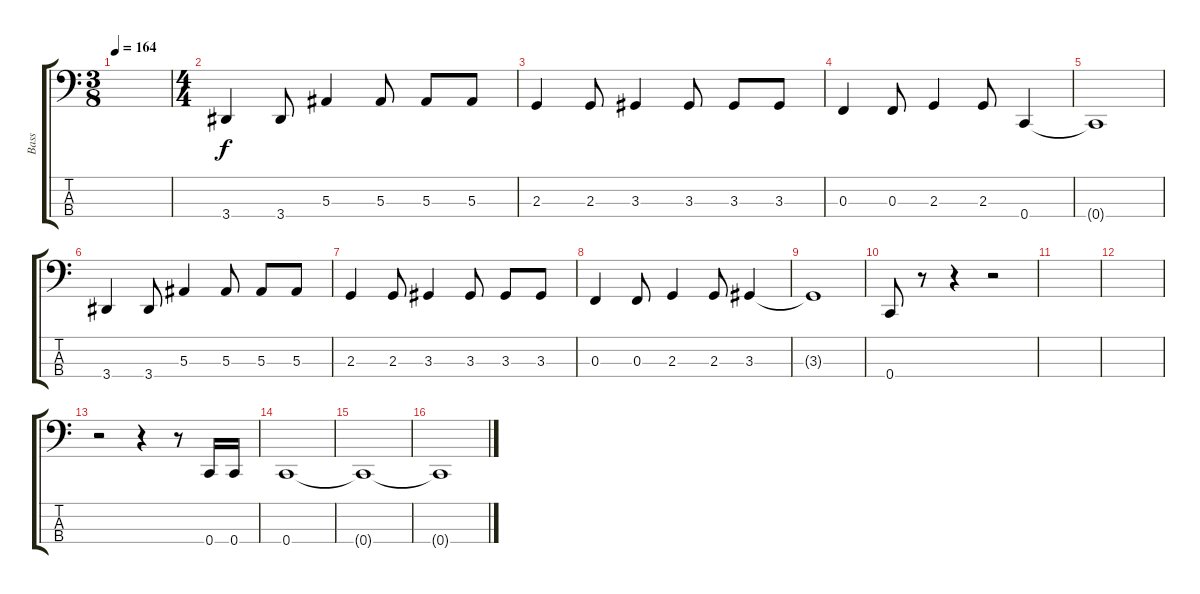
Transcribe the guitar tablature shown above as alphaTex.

\track ("Bass" "Bass") {instrument electricbassfinger}
\staff {score tabs}
\tuning (Eb2 Bb1 F1 C1) {hide}
\ts (3 8)
\tempo 164
\clef f4
\ks c
|
\ts (4 4)
3.4.4 3.4.8 5.3.4 5.3.8 5.3.8 5.3.8 |
2.3.4 2.3.8 3.3.4 3.3.8 3.3.8 3.3.8 |
0.3.4 0.3.8 2.3.4 2.3.8 0.4.4 |
0.4{t}.1 |
3.4.4 3.4.8 5.3.4 5.3.8 5.3.8 5.3.8 |
2.3.4 2.3.8 3.3.4 3.3.8 3.3.8 3.3.8 |
0.3.4 0.3.8 2.3.4 2.3.8 3.3.4 |
3.3{t}.1 |
0.4.8 r.8 r.4 r.2 |
|
|
r.2 r.4 r.8 0.4.16 0.4.16 |
0.4.1 |
0.4{t}.1 |
0.4{t}.1
